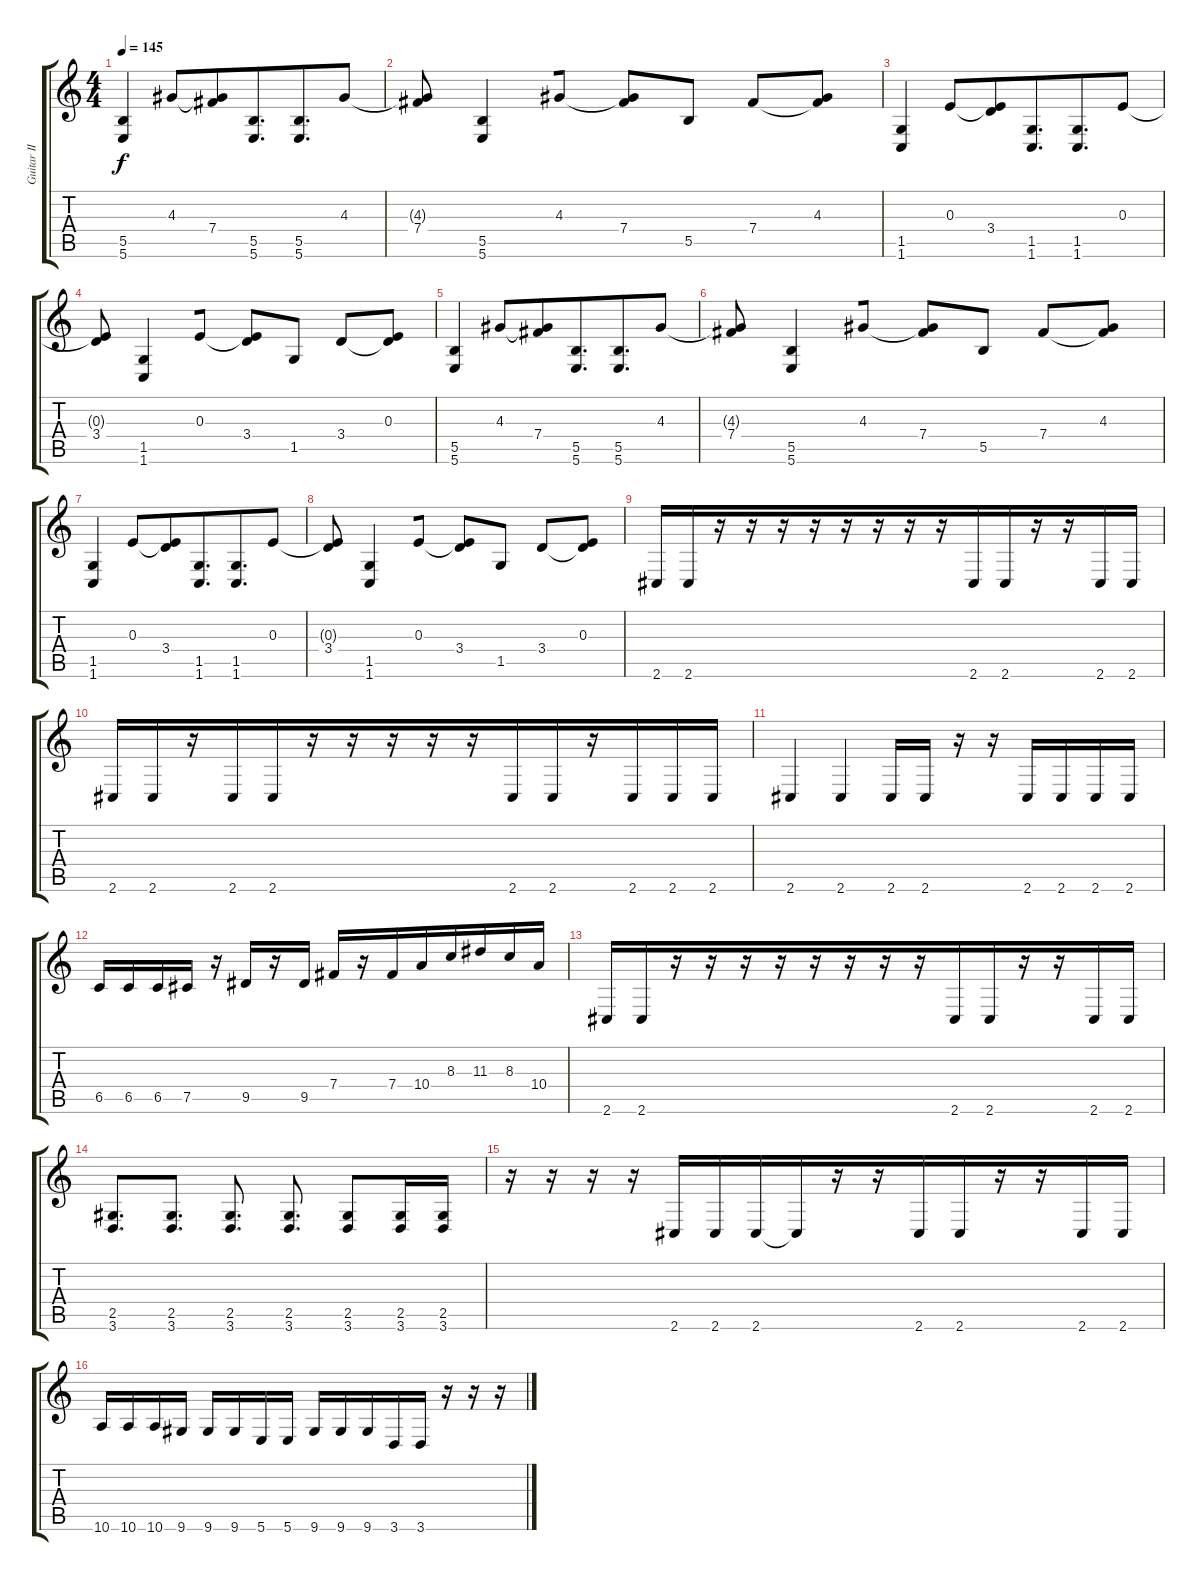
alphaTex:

\track ("Guitar II" "Guitar II") {instrument overdrivenguitar}
\staff {score tabs}
\tuning (Db4 Ab3 E3 B2 Gb2 B1) {hide}
\ts (4 4)
\tempo 145
\clef g2
\ks c
(5.5 5.6).4{dy f beam merge} 4.3.8 (4.3{t} 7.4).8{beam merge} (5.5 5.6).8{d beam merge} (5.5 5.6).8{d beam merge} 4.3.8 |
(4.3{t} 7.4).8 (5.5 5.6).4{beam merge} 4.3.8 (4.3{t} 7.4).8 5.5.8 7.4.8 (4.3 7.4{t}).8 |
(1.5 1.6).4{beam merge} 0.3.8 (0.3{t} 3.4).8{beam merge} (1.5 1.6).8{d beam merge} (1.5 1.6).8{d beam merge} 0.3.8 |
(0.3{t} 3.4).8 (1.5 1.6).4{beam merge} 0.3.8 (0.3{t} 3.4).8 1.5.8 3.4.8 (0.3 3.4{t}).8 |
(5.5 5.6).4{beam merge} 4.3.8 (4.3{t} 7.4).8{beam merge} (5.5 5.6).8{d beam merge} (5.5 5.6).8{d beam merge} 4.3.8 |
(4.3{t} 7.4).8 (5.5 5.6).4{beam merge} 4.3.8 (4.3{t} 7.4).8 5.5.8 7.4.8 (4.3 7.4{t}).8 |
(1.5 1.6).4{beam merge} 0.3.8 (0.3{t} 3.4).8{beam merge} (1.5 1.6).8{d beam merge} (1.5 1.6).8{d beam merge} 0.3.8 |
(0.3{t} 3.4).8 (1.5 1.6).4{beam merge} 0.3.8 (0.3{t} 3.4).8 1.5.8 3.4.8 (0.3 3.4{t}).8 |
2.6.16{beam merge} 2.6.16{beam merge} r.16 r.16{beam merge} r.16{beam merge} r.16{beam merge} r.16{beam merge} r.16{beam merge} r.16 r.16{beam merge} 2.6.16{beam merge} 2.6.16{beam merge} r.16 r.16{beam merge} 2.6.16 2.6.16 |
2.6.16{beam merge} 2.6.16 r.16 2.6.16{beam merge} 2.6.16{beam merge} r.16 r.16 r.16{beam merge} r.16 r.16{beam merge} 2.6.16{beam merge} 2.6.16{beam merge} r.16 2.6.16 2.6.16{beam merge} 2.6.16 |
2.6.4{beam merge} 2.6.4 2.6.16 2.6.16 r.16 r.16{beam merge} 2.6.16 2.6.16{beam merge} 2.6.16 2.6.16 |
6.5.16{beam merge} 6.5.16{beam merge} 6.5.16 7.5.16 r.16{beam merge} 9.5.16 r.16 9.5.16 7.4.16 r.16 7.4.16 10.4.16{beam merge} 8.3.16{beam merge} 11.3.16{beam merge} 8.3.16{beam merge} 10.4.16 |
2.6.16{beam merge} 2.6.16{beam merge} r.16 r.16{beam merge} r.16{beam merge} r.16{beam merge} r.16{beam merge} r.16{beam merge} r.16 r.16{beam merge} 2.6.16{beam merge} 2.6.16{beam merge} r.16 r.16{beam merge} 2.6.16 2.6.16 |
(2.5 3.6).8{d} (2.5 3.6).8{d} (2.5 3.6).8{d} (2.5 3.6).8{d} (2.5 3.6).8 (2.5 3.6).16 (2.5 3.6).16 |
r.16{beam merge} r.16{beam merge} r.16 r.16{beam merge} 2.6.16{beam merge} 2.6.16{beam merge} 2.6.16{beam merge} 2.6{t}.16{beam merge} r.16 r.16{beam merge} 2.6.16{beam merge} 2.6.16{beam merge} r.16 r.16{beam merge} 2.6.16 2.6.16 |
10.6.16 10.6.16{beam merge} 10.6.16{beam merge} 9.6.16 9.6.16{beam merge} 9.6.16{beam merge} 5.6.16 5.6.16 9.6.16 9.6.16{beam merge} 9.6.16 3.6.16{beam merge} 3.6.16 r.16{beam merge} r.16 r.16
